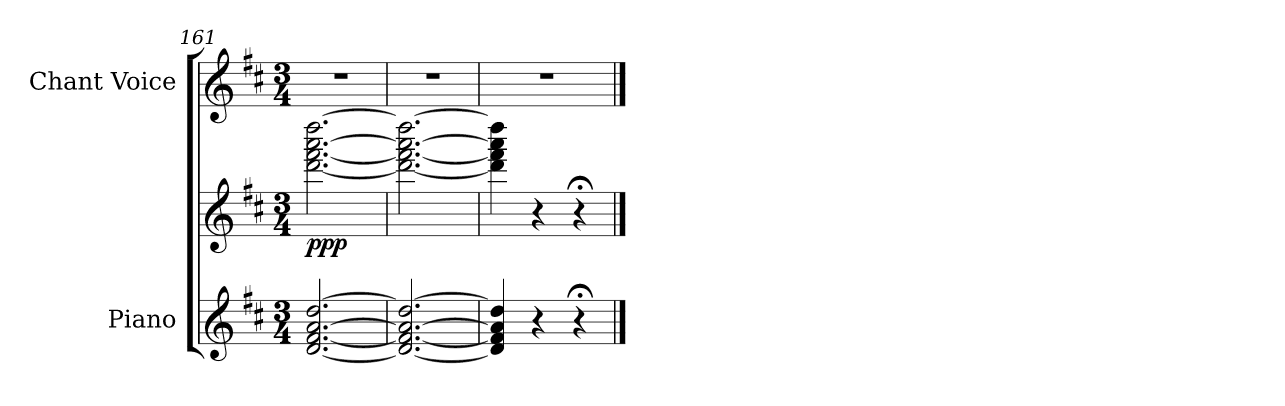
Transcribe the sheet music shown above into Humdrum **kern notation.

**kern	**kern	**dynam	**kern
*part2	*part2	*part2	*part1
*staff3	*staff2	*staff2/3	*staff1
*I"Piano	*	*	*I"Chant Voice
*I'Pno	*	*	*
*clefG2	*clefG2	*	*clefG2
*k[f#c#]	*k[f#c#]	*	*k[f#c#]
*M3/4	*M3/4	*	*M3/4
=161	=161	=161	=161
!	!	!LO:DY:b	!
[2.d/ [2.f#/ [2.a/ [2.dd/	[2.ddd\ [2.fff#\ [2.aaa\ [2.dddd\	ppp	2.r
=162	=162	=162	=162
2.d/_ 2.f#/_ 2.a/_ 2.dd/_	2.ddd\_ 2.fff#\_ 2.aaa\_ 2.dddd\_	.	2.r
=163	=163	=163	=163
4d/] 4f#/] 4a/] 4dd/]	4ddd\] 4fff#\] 4aaa\] 4dddd\]	.	2.r
4r	4r	.	.
4r;<	4r;<	.	.
==	==	==	==
*-	*-	*-	*-
